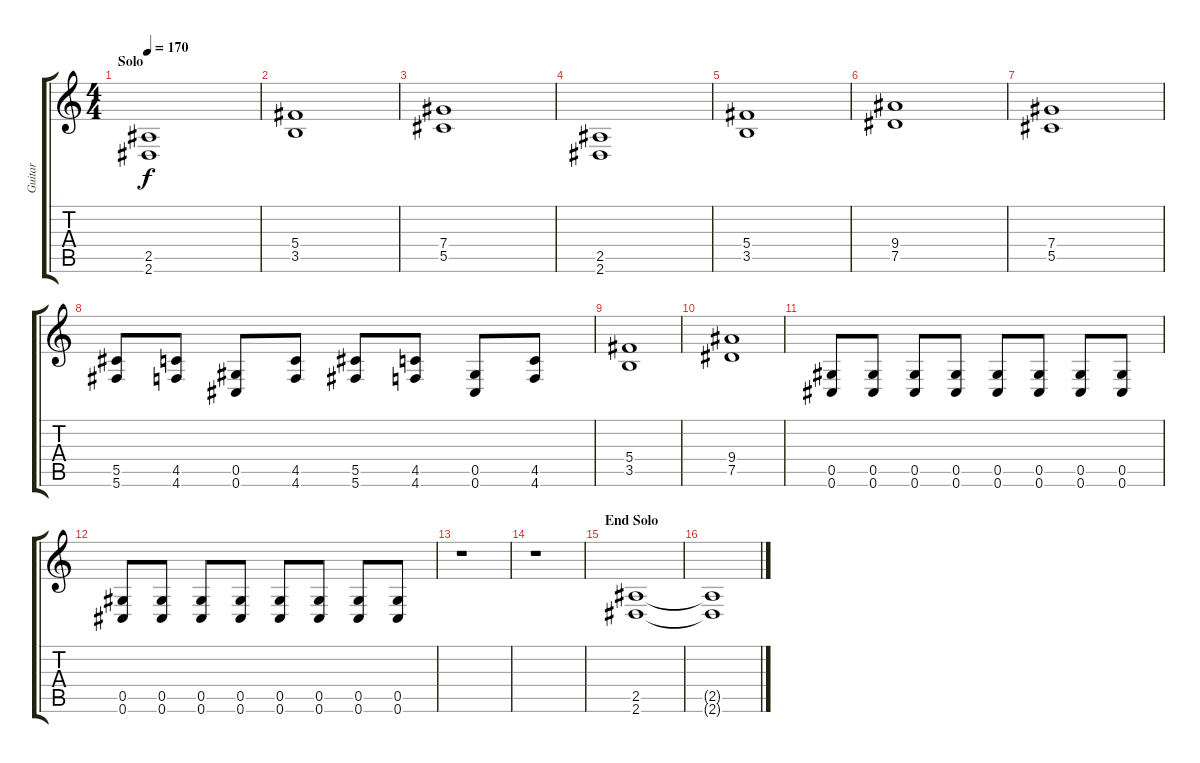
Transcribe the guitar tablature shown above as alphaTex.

\track ("Guitar" "Guitar") {instrument distortionguitar}
\staff {score tabs}
\tuning (Eb4 Bb3 Gb3 Db3 Ab2 Db2) {hide}
\ts (4 4)
\section ("" "Solo")
\tempo 170
\clef g2
\ks c
(2.5 2.6).1{dy f} |
(5.4 3.5).1 |
(7.4 5.5).1 |
(2.5 2.6).1 |
(5.4 3.5).1 |
(9.4 7.5).1 |
(7.4 5.5).1 |
(5.5 5.6).8 (4.5 4.6).8 (0.5 0.6).8 (4.5 4.6).8 (5.5 5.6).8 (4.5 4.6).8 (0.5 0.6).8 (4.5 4.6).8 |
(5.4 3.5).1 |
(9.4 7.5).1 |
(0.5 0.6).8 (0.5 0.6).8 (0.5 0.6).8 (0.5 0.6).8 (0.5 0.6).8 (0.5 0.6).8 (0.5 0.6).8 (0.5 0.6).8 |
(0.5 0.6).8 (0.5 0.6).8 (0.5 0.6).8 (0.5 0.6).8 (0.5 0.6).8 (0.5 0.6).8 (0.5 0.6).8 (0.5 0.6).8 |
r.1 |
r.1 |
\section ("" "End Solo")
(2.5 2.6).1 |
(2.5{t} 2.6{t}).1
